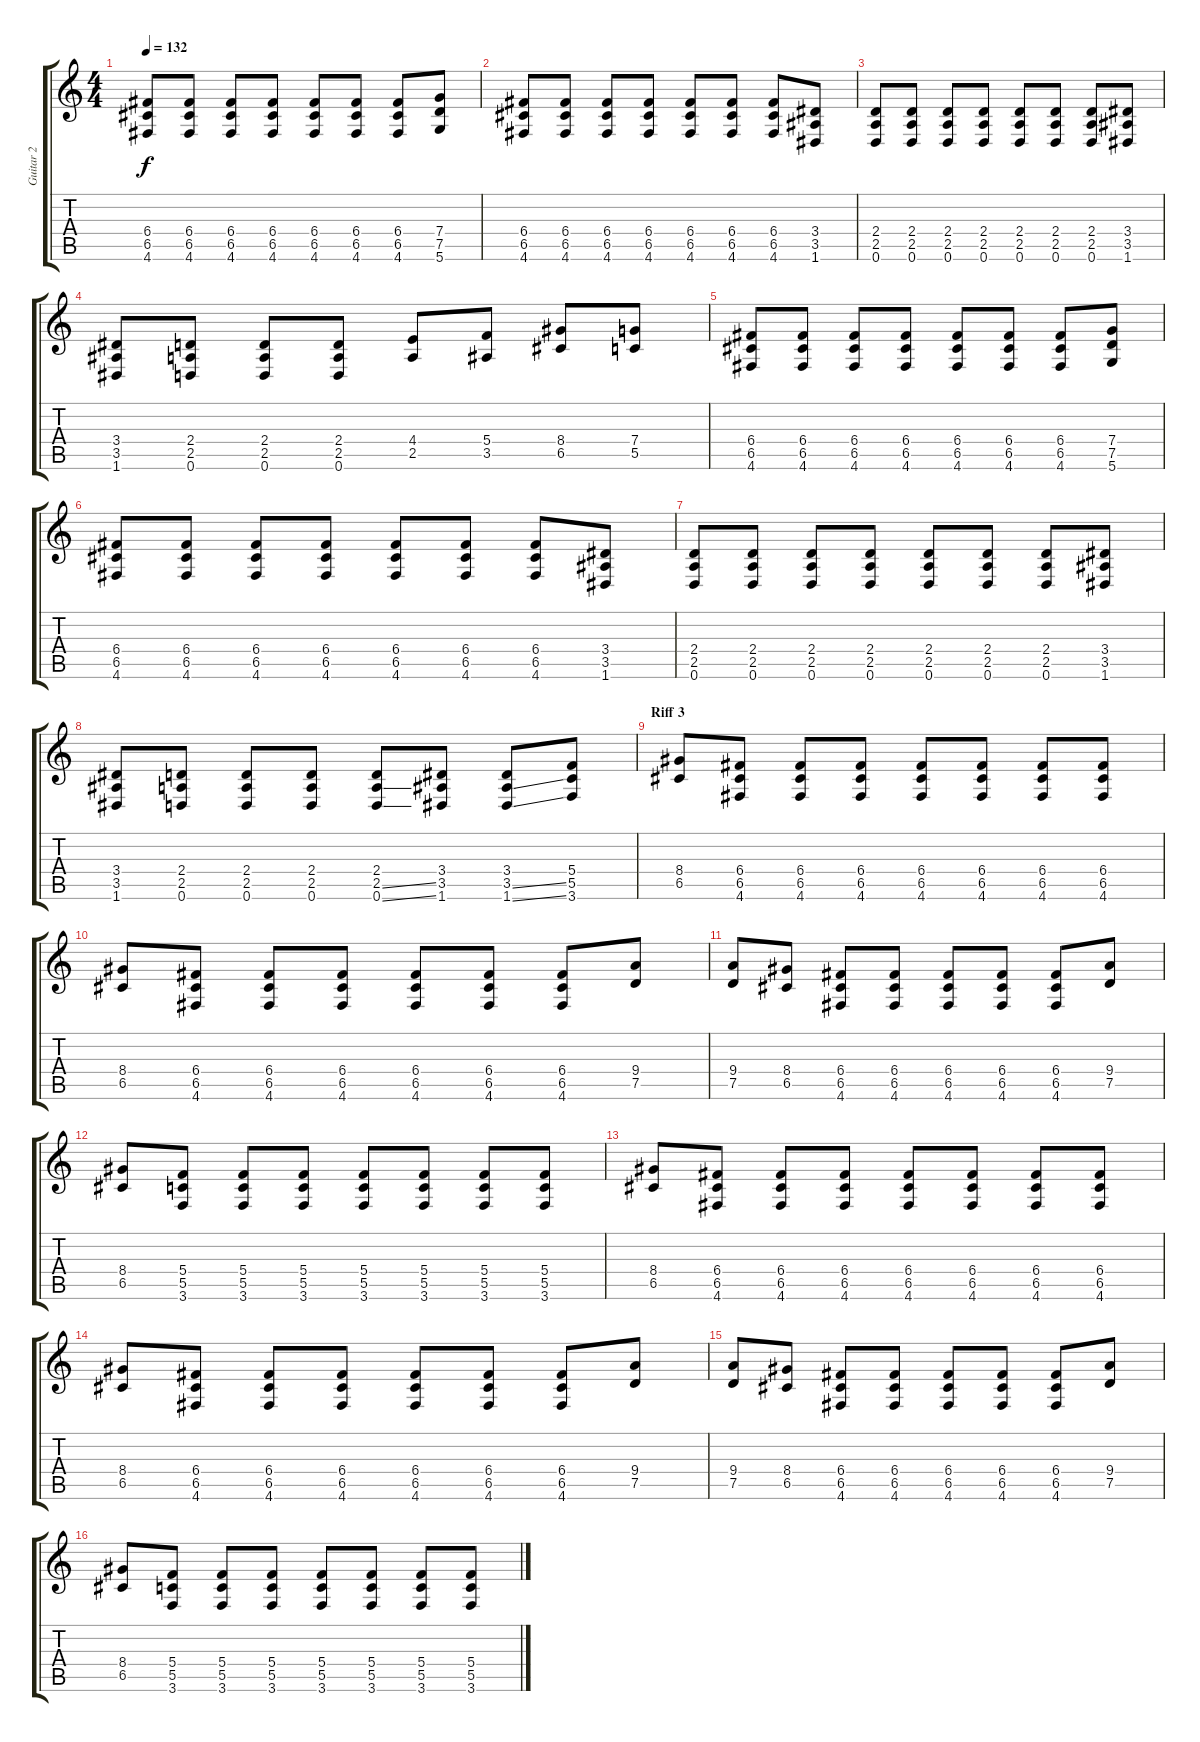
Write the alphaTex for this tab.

\track ("Guitar 2" "Guitar 2") {instrument overdrivenguitar}
\staff {score tabs}
\tuning (D4 A3 F3 C3 G2 D2) {hide}
\ts (4 4)
\tempo 132
\clef g2
\ks c
(6.4 6.5 4.6).8{dy f} (6.4 6.5 4.6).8 (6.4 6.5 4.6).8 (6.4 6.5 4.6).8 (6.4 6.5 4.6).8 (6.4 6.5 4.6).8 (6.4 6.5 4.6).8 (7.4 7.5 5.6).8 |
(6.4 6.5 4.6).8 (6.4 6.5 4.6).8 (6.4 6.5 4.6).8 (6.4 6.5 4.6).8 (6.4 6.5 4.6).8 (6.4 6.5 4.6).8 (6.4 6.5 4.6).8 (3.4 3.5 1.6).8 |
(2.4 2.5 0.6).8 (2.4 2.5 0.6).8 (2.4 2.5 0.6).8 (2.4 2.5 0.6).8 (2.4 2.5 0.6).8 (2.4 2.5 0.6).8 (2.4 2.5 0.6).8 (3.4 3.5 1.6).8 |
(3.4 3.5 1.6).8 (2.4 2.5 0.6).8 (2.4 2.5 0.6).8 (2.4 2.5 0.6).8 (4.4 2.5).8 (5.4 3.5).8 (8.4 6.5).8 (7.4 5.5).8 |
(6.4 6.5 4.6).8 (6.4 6.5 4.6).8 (6.4 6.5 4.6).8 (6.4 6.5 4.6).8 (6.4 6.5 4.6).8 (6.4 6.5 4.6).8 (6.4 6.5 4.6).8 (7.4 7.5 5.6).8 |
(6.4 6.5 4.6).8 (6.4 6.5 4.6).8 (6.4 6.5 4.6).8 (6.4 6.5 4.6).8 (6.4 6.5 4.6).8 (6.4 6.5 4.6).8 (6.4 6.5 4.6).8 (3.4 3.5 1.6).8 |
(2.4 2.5 0.6).8 (2.4 2.5 0.6).8 (2.4 2.5 0.6).8 (2.4 2.5 0.6).8 (2.4 2.5 0.6).8 (2.4 2.5 0.6).8 (2.4 2.5 0.6).8 (3.4 3.5 1.6).8 |
(3.4 3.5 1.6).8 (2.4 2.5 0.6).8 (2.4 2.5 0.6).8 (2.4 2.5 0.6).8 (2.4 2.5{ss} 0.6{ss}).8 (3.4 3.5 1.6).8 (3.4 3.5{ss} 1.6{ss}).8 (5.4 5.5 3.6).8 |
\section ("" "Riff 3")
(8.4 6.5).8 (6.4 6.5 4.6).8 (6.4 6.5 4.6).8 (6.4 6.5 4.6).8 (6.4 6.5 4.6).8 (6.4 6.5 4.6).8 (6.4 6.5 4.6).8 (6.4 6.5 4.6).8 |
(8.4 6.5).8 (6.4 6.5 4.6).8 (6.4 6.5 4.6).8 (6.4 6.5 4.6).8 (6.4 6.5 4.6).8 (6.4 6.5 4.6).8 (6.4 6.5 4.6).8 (9.4 7.5).8 |
(9.4 7.5).8 (8.4 6.5).8 (6.4 6.5 4.6).8 (6.4 6.5 4.6).8 (6.4 6.5 4.6).8 (6.4 6.5 4.6).8 (6.4 6.5 4.6).8 (9.4 7.5).8 |
(8.4 6.5).8 (5.4 5.5 3.6).8 (5.4 5.5 3.6).8 (5.4 5.5 3.6).8 (5.4 5.5 3.6).8 (5.4 5.5 3.6).8 (5.4 5.5 3.6).8 (5.4 5.5 3.6).8 |
(8.4 6.5).8 (6.4 6.5 4.6).8 (6.4 6.5 4.6).8 (6.4 6.5 4.6).8 (6.4 6.5 4.6).8 (6.4 6.5 4.6).8 (6.4 6.5 4.6).8 (6.4 6.5 4.6).8 |
(8.4 6.5).8 (6.4 6.5 4.6).8 (6.4 6.5 4.6).8 (6.4 6.5 4.6).8 (6.4 6.5 4.6).8 (6.4 6.5 4.6).8 (6.4 6.5 4.6).8 (9.4 7.5).8 |
(9.4 7.5).8 (8.4 6.5).8 (6.4 6.5 4.6).8 (6.4 6.5 4.6).8 (6.4 6.5 4.6).8 (6.4 6.5 4.6).8 (6.4 6.5 4.6).8 (9.4 7.5).8 |
(8.4 6.5).8 (5.4 5.5 3.6).8 (5.4 5.5 3.6).8 (5.4 5.5 3.6).8 (5.4 5.5 3.6).8 (5.4 5.5 3.6).8 (5.4 5.5 3.6).8 (5.4 5.5 3.6).8
